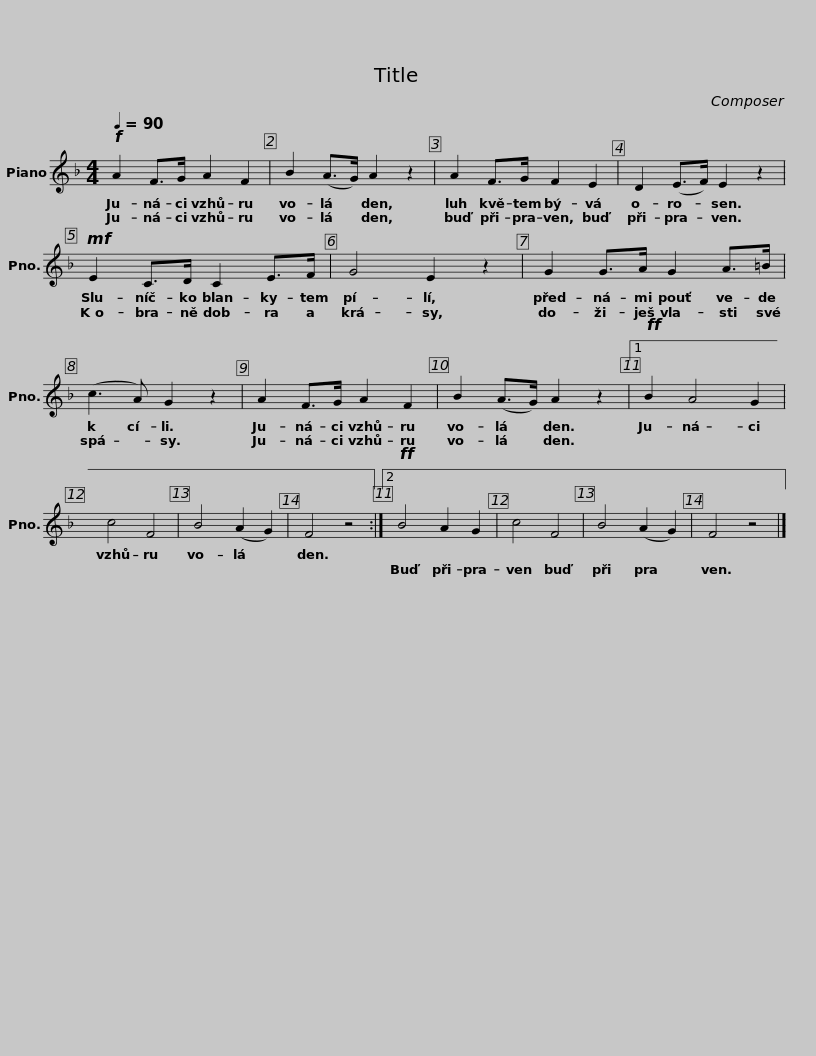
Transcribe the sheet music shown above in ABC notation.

X:1
L:1/8
Q:1/4=90
M:4/4
I:linebreak $
K:F
V:1 treble
V:1
!f! A2 F>G A2 F2 | B2 (A>G) A2 z2 | A2 F>G F2 E2 | D2 (E>F) E2 z2 |$!mf! E2 C>D C2 E>F | %5
 G4 E2 z2 | G2 G>A G2 A>=B | (c3 A) G2 z2 |$ A2 F>G A2 F2 | B2 (A>G) A2 z2 |1 %10
!ff! B2 A4 G2 | c4 F4 | B4 (A2 G2) |$ F4 z4 :|2!ff! B4 A2 G2 | %15
 c4 F4 | B4 (A2 G2) | F4 z4 |] %18
